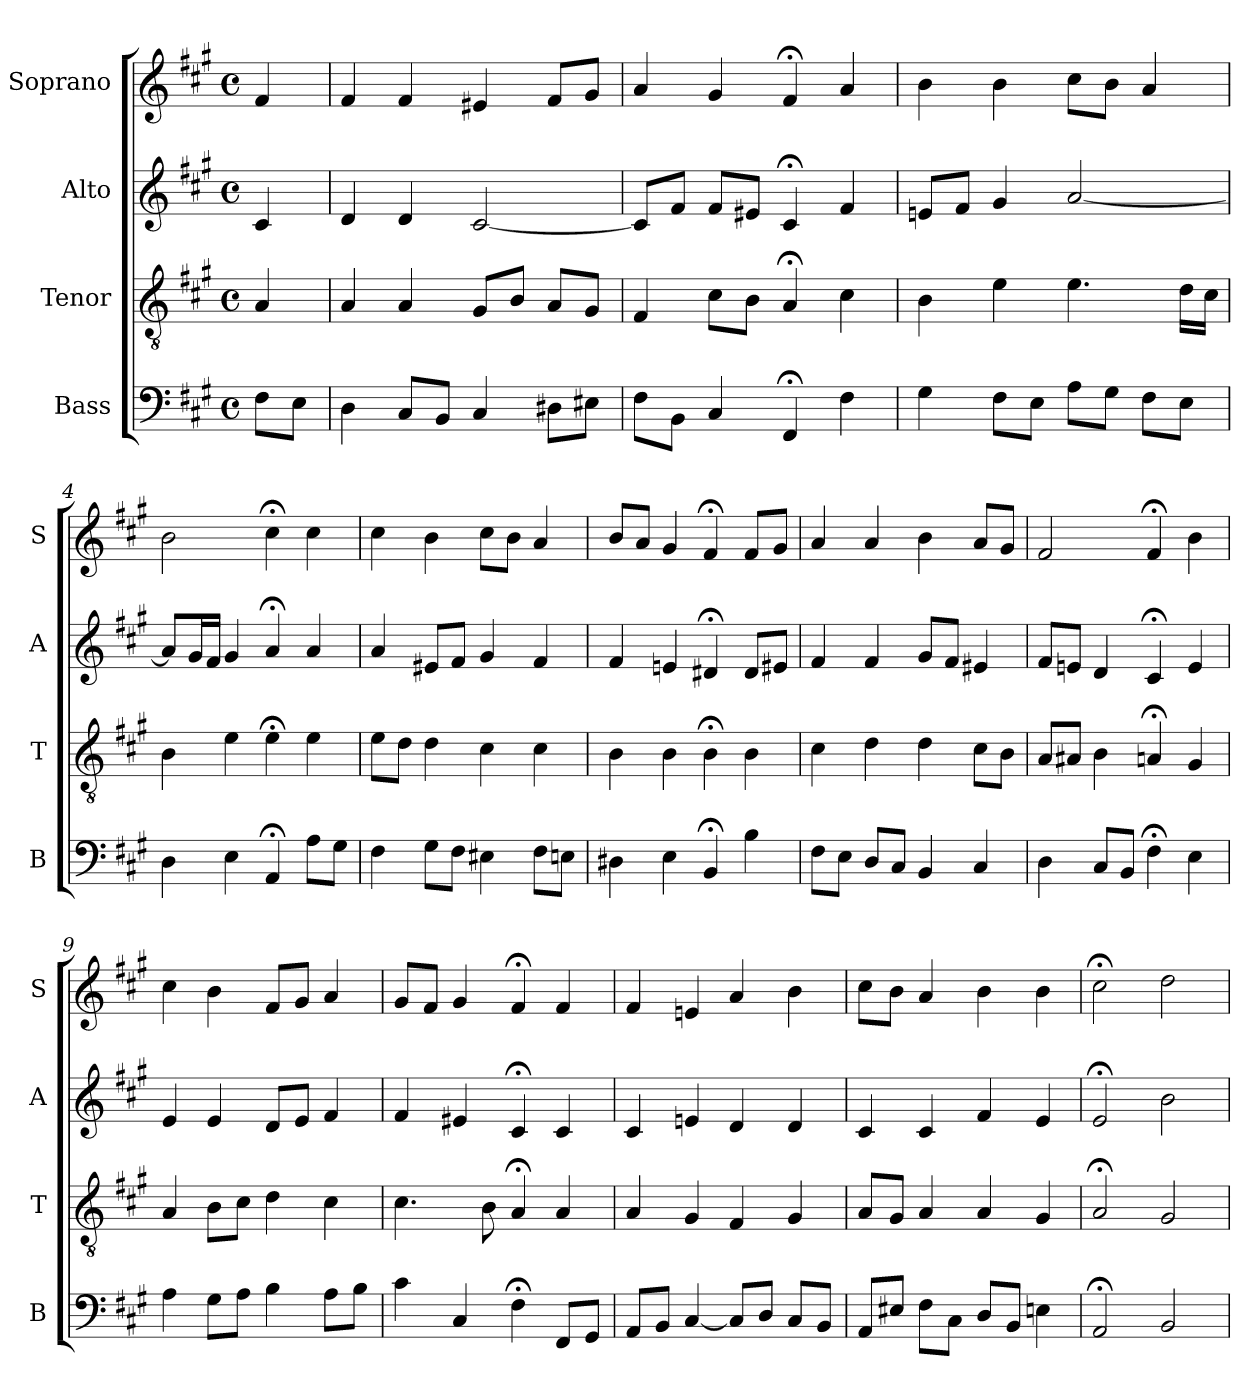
**kern	**kern	**kern	**kern
*part4	*part3	*part2	*part1
*staff4	*staff3	*staff2	*staff1
*I"Bass	*I"Tenor	*I"Alto	*I"Soprano
*I'B	*I'T	*I'A	*I'S
*clefF4	*clefGv2	*clefG2	*clefG2
*k[f#c#g#]	*k[f#c#g#]	*k[f#c#g#]	*k[f#c#g#]
*f#:	*f#:	*f#:	*f#:
*M4/4	*M4/4	*M4/4	*M4/4
*met(c)	*met(c)	*met(c)	*met(c)
*MM100	*MM100	*MM100	*MM100
=	=	=	=
8F#L	4A	4c#	4f#
8EJ	.	.	.
=1	=1	=1	=1
4D	4A	4d	4f#
8C#L	4A	4d	4f#
8BBJ	.	.	.
4C#	8G#L	[2c#	4e#X
.	8BJ	.	.
8D#XL	8AL	.	8f#L
8E#XJ	8G#J	.	8g#J
=2	=2	=2	=2
8F#L	4F#	8c#L]	4a
8BBJ	.	8f#J	.
4C#	8c#L	8f#L	4g#
.	8BJ	8e#XJ	.
4FF#;<	4A;<	4c#;<	4f#;<
4F#	4c#	4f#	4a
=3	=3	=3	=3
4G#	4B	8enL	4b
.	.	8f#J	.
8F#L	4e	4g#	4b
8EJ	.	.	.
8AL	4.e	[2a	8cc#L
8G#J	.	.	8bJ
8F#L	.	.	4a
8EJ	16dLL	.	.
.	16c#JJ	.	.
=4	=4	=4	=4
4D	4B	8aL]	2b
.	.	16g#L	.
.	.	16f#JJ	.
4E	4e	4g#	.
4AA;<	4e;<	4a;<	4cc#;<
8AL	4e	4a	4cc#
8G#J	.	.	.
=5	=5	=5	=5
4F#	8eL	4a	4cc#
.	8dJ	.	.
8G#L	4d	8e#XL	4b
8F#J	.	8f#J	.
4E#X	4c#	4g#	8cc#L
.	.	.	8bJ
8F#L	4c#	4f#	4a
8EnJ	.	.	.
=6	=6	=6	=6
4D#X	4B	4f#	8bL
.	.	.	8aJ
4E	4B	4en	4g#
4BB;<	4B;<	4d#X;<	4f#;<
4B	4B	8d#L	8f#L
.	.	8e#XJ	8g#J
=7	=7	=7	=7
8F#L	4c#	4f#	4a
8EJ	.	.	.
8DL	4d	4f#	4a
8C#J	.	.	.
4BB	4d	8g#L	4b
.	.	8f#J	.
4C#i	8c#iL	4e#Xi	8aiL
.	8BJ	.	8g#J
=8	=8	=8	=8
4D	8AL	8f#L	2f#
.	8A#XJ	8enJ	.
8C#L	4B	4d	.
8BBJ	.	.	.
4F#;<	4An;<	4c#;<	4f#;<
4E	4G#	4e	4b
=9	=9	=9	=9
4A	4A	4e	4cc#
8G#L	8BL	4e	4b
8AJ	8c#J	.	.
4B	4d	8dL	8f#L
.	.	8eJ	8g#J
8AL	4c#	4f#	4a
8BJ	.	.	.
=10	=10	=10	=10
4c#	4.c#	4f#	8g#L
.	.	.	8f#J
4C#	.	4e#X	4g#
.	8B	.	.
4F#;<	4A;<	4c#;<	4f#;<
8FF#L	4A	4c#	4f#
8GG#J	.	.	.
=11	=11	=11	=11
8AAL	4A	4c#	4f#
8BBJ	.	.	.
[4C#	4G#	4en	4en
8C#L]	4F#	4d	4a
8DJ	.	.	.
8C#L	4G#	4d	4b
8BBJ	.	.	.
=12	=12	=12	=12
8AAL	8AL	4c#	8cc#L
8E#XJ	8G#J	.	8bJ
8F#L	4A	4c#	4a
8C#J	.	.	.
8DL	4A	4f#	4b
8BBJ	.	.	.
4En	4G#	4e	4b
=13	=13	=13	=13
2AA;<	2A;<	2e;<	2cc#;<
2BB	2G#	2b	2dd
=	=	=	=
*-	*-	*-	*-
